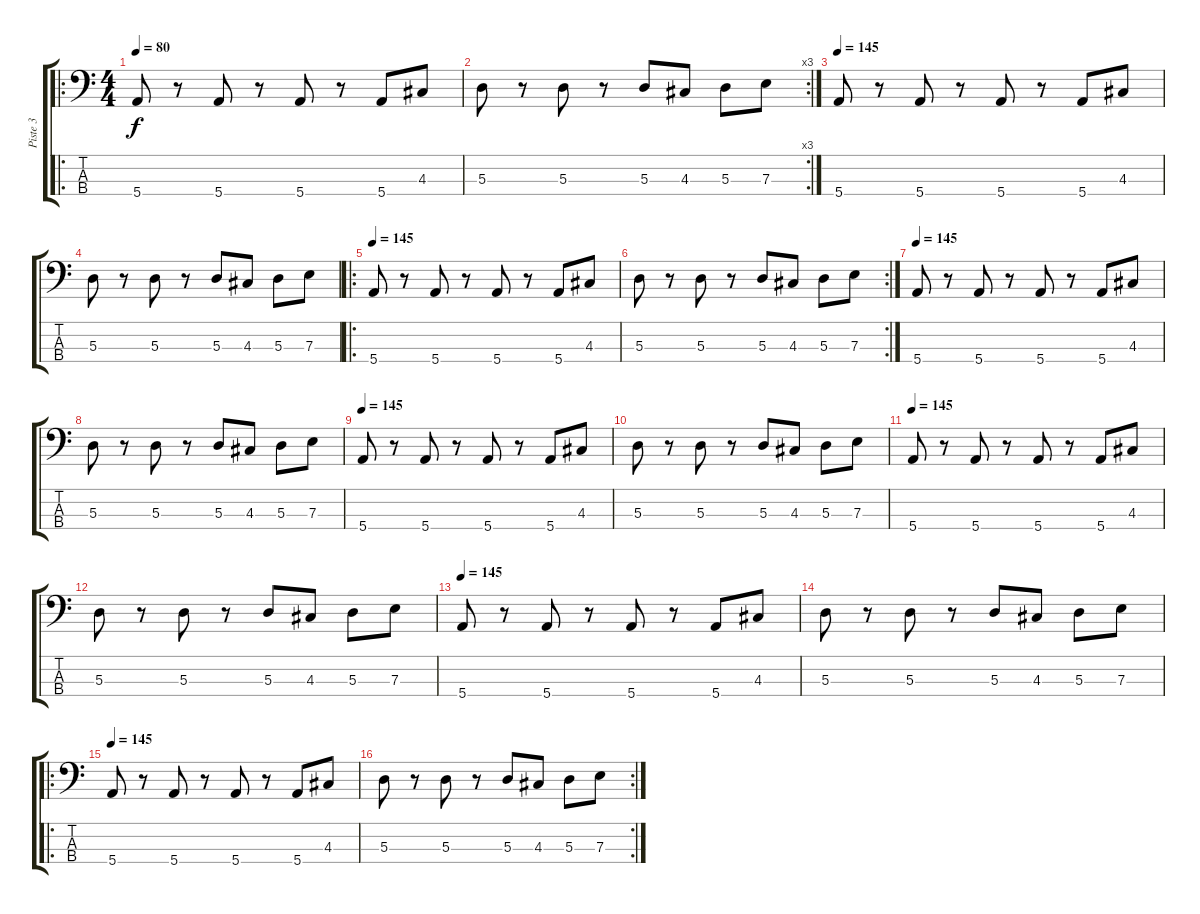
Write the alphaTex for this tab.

\track ("Piste 3" "Piste 3") {instrument electricbassfinger}
\staff {score tabs}
\tuning (G2 D2 A1 E1) {hide}
\ro
\ts (4 4)
\tempo 80
\tempo 145
\tempo 80
\clef f4
\ks c
5.4.8{dy f instrument electricbassfinger} r.8 5.4.8 r.8 5.4.8 r.8 5.4.8 4.3.8 |
\rc 3
5.3.8 r.8 5.3.8 r.8 5.3.8 4.3.8 5.3.8 7.3.8 |
\tempo 145
5.4.8 r.8 5.4.8 r.8 5.4.8 r.8 5.4.8 4.3.8 |
5.3.8 r.8 5.3.8 r.8 5.3.8 4.3.8 5.3.8 7.3.8 |
\ro
\tempo 145
5.4.8 r.8 5.4.8 r.8 5.4.8 r.8 5.4.8 4.3.8 |
\rc 2
5.3.8 r.8 5.3.8 r.8 5.3.8 4.3.8 5.3.8 7.3.8 |
\tempo 145
5.4.8 r.8 5.4.8 r.8 5.4.8 r.8 5.4.8 4.3.8 |
5.3.8 r.8 5.3.8 r.8 5.3.8 4.3.8 5.3.8 7.3.8 |
\tempo 145
5.4.8 r.8 5.4.8 r.8 5.4.8 r.8 5.4.8 4.3.8 |
5.3.8 r.8 5.3.8 r.8 5.3.8 4.3.8 5.3.8 7.3.8 |
\tempo 145
5.4.8 r.8 5.4.8 r.8 5.4.8 r.8 5.4.8 4.3.8 |
5.3.8 r.8 5.3.8 r.8 5.3.8 4.3.8 5.3.8 7.3.8 |
\tempo 145
5.4.8 r.8 5.4.8 r.8 5.4.8 r.8 5.4.8 4.3.8 |
5.3.8 r.8 5.3.8 r.8 5.3.8 4.3.8 5.3.8 7.3.8 |
\ro
\tempo 145
5.4.8 r.8 5.4.8 r.8 5.4.8 r.8 5.4.8 4.3.8 |
\rc 2
5.3.8 r.8 5.3.8 r.8 5.3.8 4.3.8 5.3.8 7.3.8
